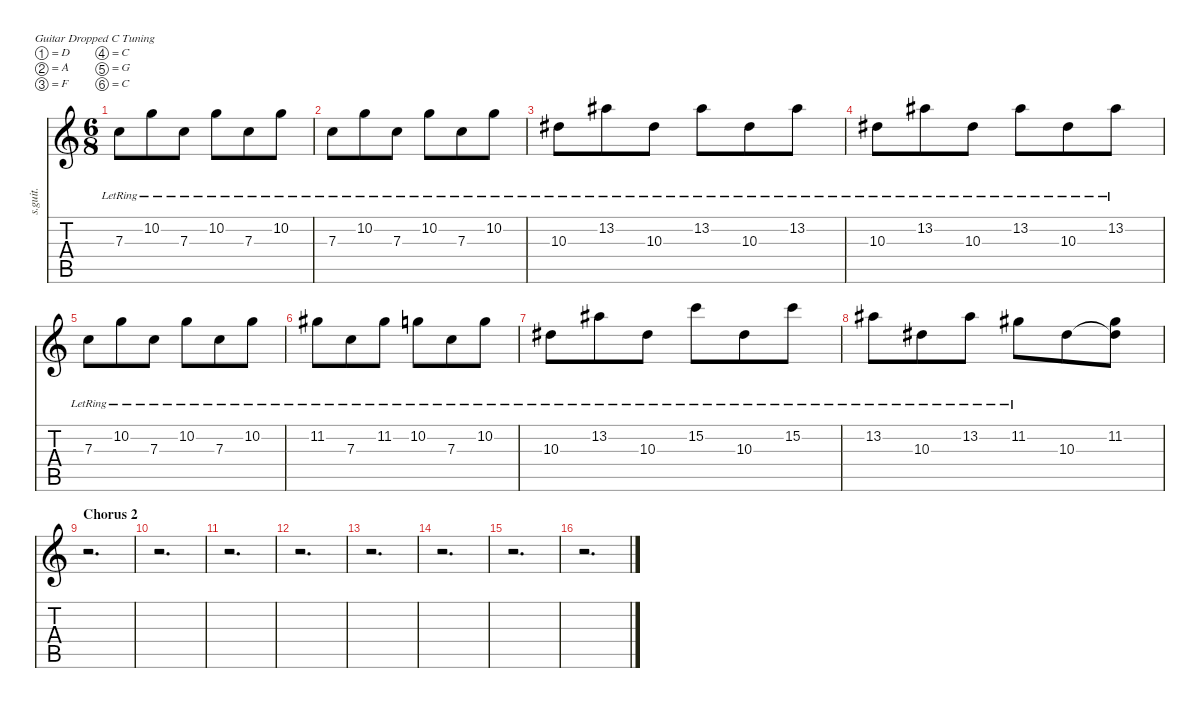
\defaultSystemsLayout 4
\hideDynamics
\bracketExtendMode nobrackets
\track ("Daron Malakian" "s.guit.") {instrument electricguitarclean}
\staff {score tabs}
\tuning (D4 A3 F3 C3 G2 C2)
\ts (6 8)
\tempo (114 hide)
\clef g2
\ks c
7.3{lr}.8{lyrics (0 "") lyrics (1 "") lyrics (2 "") lyrics (3 "") lyrics (4 "") dy f} 10.2{lr}.8{lyrics (0 "") lyrics (1 "") lyrics (2 "") lyrics (3 "") lyrics (4 "")} 7.3{lr}.8{lyrics (0 "") lyrics (1 "") lyrics (2 "") lyrics (3 "") lyrics (4 "")} 10.2{lr}.8{lyrics (0 "") lyrics (1 "") lyrics (2 "") lyrics (3 "") lyrics (4 "")} 7.3{lr}.8{lyrics (0 "") lyrics (1 "") lyrics (2 "") lyrics (3 "") lyrics (4 "")} 10.2{lr}.8{lyrics (0 "") lyrics (1 "") lyrics (2 "") lyrics (3 "") lyrics (4 "")} |
7.3{lr}.8{lyrics (0 "") lyrics (1 "") lyrics (2 "") lyrics (3 "") lyrics (4 "")} 10.2{lr}.8{lyrics (0 "") lyrics (1 "") lyrics (2 "") lyrics (3 "") lyrics (4 "")} 7.3{lr}.8{lyrics (0 "") lyrics (1 "") lyrics (2 "") lyrics (3 "") lyrics (4 "")} 10.2{lr}.8{lyrics (0 "") lyrics (1 "") lyrics (2 "") lyrics (3 "") lyrics (4 "")} 7.3{lr}.8{lyrics (0 "") lyrics (1 "") lyrics (2 "") lyrics (3 "") lyrics (4 "")} 10.2{lr}.8{lyrics (0 "") lyrics (1 "") lyrics (2 "") lyrics (3 "") lyrics (4 "")} |
10.3{lr acc #}.8{lyrics (0 "") lyrics (1 "") lyrics (2 "") lyrics (3 "") lyrics (4 "")} 13.2{lr acc #}.8{lyrics (0 "") lyrics (1 "") lyrics (2 "") lyrics (3 "") lyrics (4 "")} 10.3{lr acc #}.8{lyrics (0 "") lyrics (1 "") lyrics (2 "") lyrics (3 "") lyrics (4 "")} 13.2{lr acc #}.8{lyrics (0 "") lyrics (1 "") lyrics (2 "") lyrics (3 "") lyrics (4 "")} 10.3{lr acc #}.8{lyrics (0 "") lyrics (1 "") lyrics (2 "") lyrics (3 "") lyrics (4 "")} 13.2{lr acc #}.8{lyrics (0 "") lyrics (1 "") lyrics (2 "") lyrics (3 "") lyrics (4 "")} |
10.3{lr acc #}.8{lyrics (0 "") lyrics (1 "") lyrics (2 "") lyrics (3 "") lyrics (4 "")} 13.2{lr acc #}.8{lyrics (0 "") lyrics (1 "") lyrics (2 "") lyrics (3 "") lyrics (4 "")} 10.3{lr acc #}.8{lyrics (0 "") lyrics (1 "") lyrics (2 "") lyrics (3 "") lyrics (4 "")} 13.2{lr acc #}.8{lyrics (0 "") lyrics (1 "") lyrics (2 "") lyrics (3 "") lyrics (4 "")} 10.3{lr acc #}.8{lyrics (0 "") lyrics (1 "") lyrics (2 "") lyrics (3 "") lyrics (4 "")} 13.2{lr acc #}.8{lyrics (0 "") lyrics (1 "") lyrics (2 "") lyrics (3 "") lyrics (4 "")} |
7.3{lr}.8{lyrics (0 "") lyrics (1 "") lyrics (2 "") lyrics (3 "") lyrics (4 "")} 10.2{lr}.8{lyrics (0 "") lyrics (1 "") lyrics (2 "") lyrics (3 "") lyrics (4 "")} 7.3{lr}.8{lyrics (0 "") lyrics (1 "") lyrics (2 "") lyrics (3 "") lyrics (4 "")} 10.2{lr}.8{lyrics (0 "") lyrics (1 "") lyrics (2 "") lyrics (3 "") lyrics (4 "")} 7.3{lr}.8{lyrics (0 "") lyrics (1 "") lyrics (2 "") lyrics (3 "") lyrics (4 "")} 10.2{lr}.8{lyrics (0 "") lyrics (1 "") lyrics (2 "") lyrics (3 "") lyrics (4 "")} |
11.2{lr acc #}.8{lyrics (0 "") lyrics (1 "") lyrics (2 "") lyrics (3 "") lyrics (4 "")} 7.3{lr}.8{lyrics (0 "") lyrics (1 "") lyrics (2 "") lyrics (3 "") lyrics (4 "")} 11.2{lr acc #}.8{lyrics (0 "") lyrics (1 "") lyrics (2 "") lyrics (3 "") lyrics (4 "")} 10.2{lr}.8{lyrics (0 "") lyrics (1 "") lyrics (2 "") lyrics (3 "") lyrics (4 "")} 7.3{lr}.8{lyrics (0 "") lyrics (1 "") lyrics (2 "") lyrics (3 "") lyrics (4 "")} 10.2{lr}.8{lyrics (0 "") lyrics (1 "") lyrics (2 "") lyrics (3 "") lyrics (4 "")} |
10.3{lr acc #}.8{lyrics (0 "") lyrics (1 "") lyrics (2 "") lyrics (3 "") lyrics (4 "")} 13.2{lr acc #}.8{lyrics (0 "") lyrics (1 "") lyrics (2 "") lyrics (3 "") lyrics (4 "")} 10.3{lr acc #}.8{lyrics (0 "") lyrics (1 "") lyrics (2 "") lyrics (3 "") lyrics (4 "")} 15.2{lr}.8{lyrics (0 "") lyrics (1 "") lyrics (2 "") lyrics (3 "") lyrics (4 "")} 10.3{lr acc #}.8{lyrics (0 "") lyrics (1 "") lyrics (2 "") lyrics (3 "") lyrics (4 "")} 15.2{lr}.8{lyrics (0 "") lyrics (1 "") lyrics (2 "") lyrics (3 "") lyrics (4 "")} |
13.2{lr acc #}.8{lyrics (0 "") lyrics (1 "") lyrics (2 "") lyrics (3 "") lyrics (4 "")} 10.3{lr acc #}.8{lyrics (0 "") lyrics (1 "") lyrics (2 "") lyrics (3 "") lyrics (4 "")} 13.2{lr acc #}.8{lyrics (0 "") lyrics (1 "") lyrics (2 "") lyrics (3 "") lyrics (4 "")} 11.2{lr acc #}.8{lyrics (0 "") lyrics (1 "") lyrics (2 "") lyrics (3 "") lyrics (4 "")} 10.3{acc #}.8{lyrics (0 "") lyrics (1 "") lyrics (2 "") lyrics (3 "") lyrics (4 "")} (11.2{acc #} 10.3{t acc #}).8{lyrics (0 "") lyrics (1 "") lyrics (2 "") lyrics (3 "") lyrics (4 "")} |
\section ("" "Chorus 2")
\tempo (120 hide)
r.2{d} |
r.2{d} |
r.2{d} |
r.2{d} |
r.2{d} |
r.2{d} |
r.2{d} |
r.2{d}
